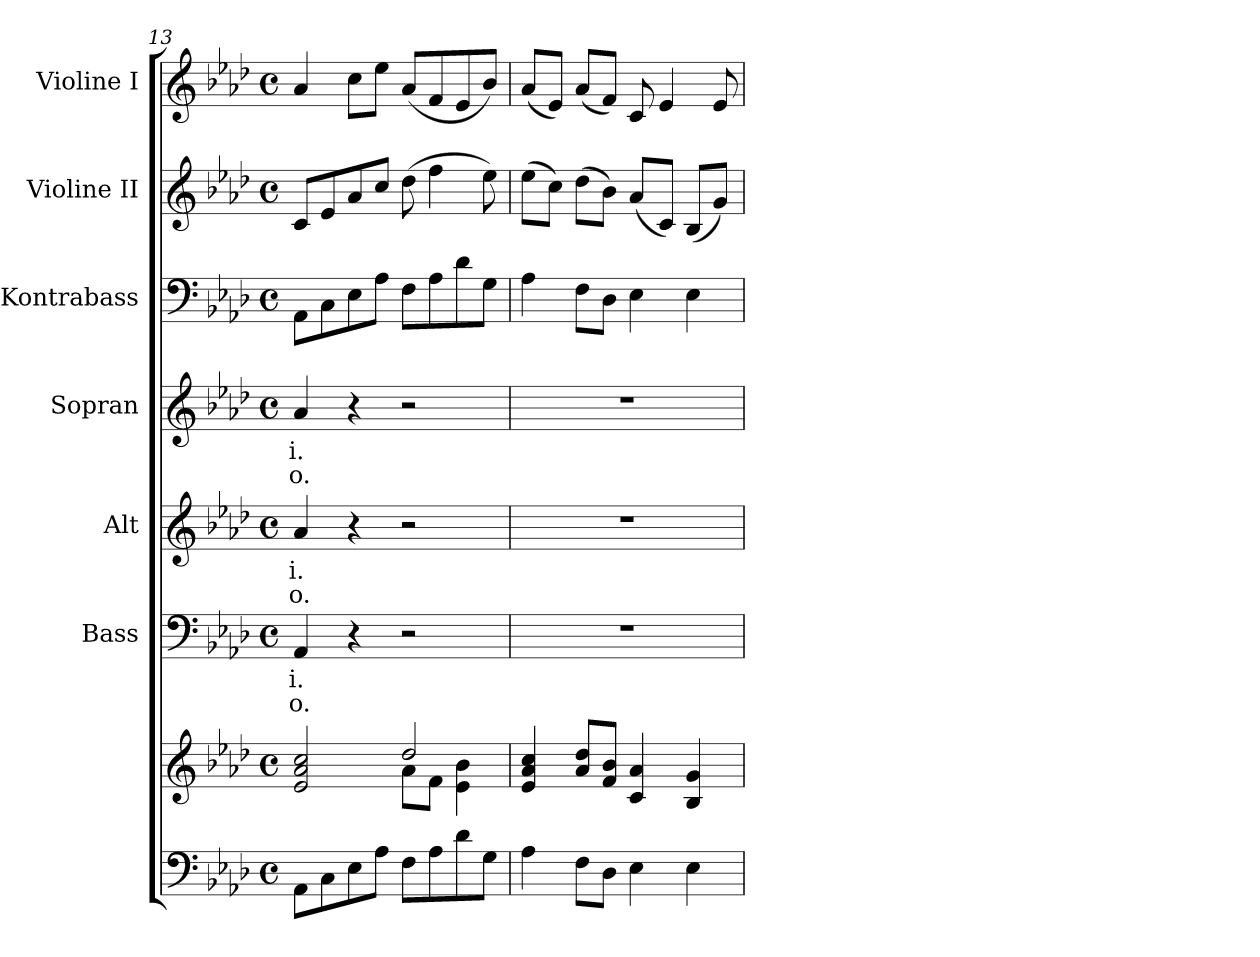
**kern	**kern	**kern	**text	**text	**kern	**text	**text	**kern	**text	**text	**kern	**kern	**kern
*part7	*part7	*part6	*part6	*part6	*part5	*part5	*part5	*part4	*part4	*part4	*part3	*part2	*part1
*staff8	*staff7	*staff6	*staff6	*staff6	*staff5	*staff5	*staff5	*staff4	*staff4	*staff4	*staff3	*staff2	*staff1
*	*	*I"Bass	*	*	*I"Alt	*	*	*I"Sopran	*	*	*I"Kontrabass	*I"Violine II	*I"Violine I
*	*	*I'B.	*	*	*I'A.	*	*	*I'S.	*	*	*I'Kb.	*I'Vl. II	*I'Vl. I
*clefF4	*clefG2	*clefF4	*	*	*clefG2	*	*	*clefG2	*	*	*clefF4	*clefG2	*clefG2
*	*	*	*	*	*	*	*	*	*	*	*ITrd7c12	*	*
*k[b-e-a-d-]	*k[b-e-a-d-]	*k[b-e-a-d-]	*	*	*k[b-e-a-d-]	*	*	*k[b-e-a-d-]	*	*	*k[b-e-a-d-]	*k[b-e-a-d-]	*k[b-e-a-d-]
*A-:	*A-:	*A-:	*	*	*A-:	*	*	*A-:	*	*	*A-:	*A-:	*A-:
*M4/4	*M4/4	*M4/4	*	*	*M4/4	*	*	*M4/4	*	*	*M4/4	*M4/4	*M4/4
*met(c)	*met(c)	*met(c)	*	*	*met(c)	*	*	*met(c)	*	*	*met(c)	*met(c)	*met(c)
=13	=13	=13	=13	=13	=13	=13	=13	=13	=13	=13	=13	=13	=13
*	*^	*	*	*	*	*	*	*	*	*	*	*	*
!	!	!	!	!LO:LY:b	!LO:LY:b	!	!LO:LY:b	!LO:LY:b	!	!LO:LY:b	!LO:LY:b	!	!	!
8AA-\L	2e-/ 2a-/ 2cc/	2ryy	4AA-/	-i.	-o.	4a-/	-i.	-o.	4a-/	-i.	-o.	8AAA-\L	8c/L	4a-/
8C\	.	.	.	.	.	.	.	.	.	.	.	8CC\	8e-/	.
8E-\	.	.	4r	.	.	4r	.	.	4r	.	.	8EE-\	8a-/	8cc\L
8A-\J	.	.	.	.	.	.	.	.	.	.	.	8AA-\J	8cc/J	8ee-\J
8F\L	2dd-/	8a-\L	2r	.	.	2r	.	.	2r	.	.	8FF\L	(>8dd-\	(<8a-/L
8A-\	.	8f\J	.	.	.	.	.	.	.	.	.	8AA-\	4ff\	8f/
8d-\	.	4e-\ 4b-\	.	.	.	.	.	.	.	.	.	8D-\	.	8e-/
8G\J	.	.	.	.	.	.	.	.	.	.	.	8GG\J	8ee-\)	8b-/J)
*	*v	*v	*	*	*	*	*	*	*	*	*	*	*	*
=14	=14	=14	=14	=14	=14	=14	=14	=14	=14	=14	=14	=14	=14
4A-\	4e-/ 4a-/ 4cc/	1r	.	.	1r	.	.	1r	.	.	4AA-\	(>8ee-\L	(<8a-/L
.	.	.	.	.	.	.	.	.	.	.	.	8cc\J)	8e-/J)
8F\L	8a-/ 8dd-/L	.	.	.	.	.	.	.	.	.	8FF\L	(>8dd-\L	(<8a-/L
8D-\J	8f/ 8b-/J	.	.	.	.	.	.	.	.	.	8DD-\J	8b-\J)	8f/J)
4E-\	4c/ 4a-/	.	.	.	.	.	.	.	.	.	4EE-\	(<8a-/L	8c/
.	.	.	.	.	.	.	.	.	.	.	.	8c/J)	4e-/
4E-\	4B-/ 4g/	.	.	.	.	.	.	.	.	.	4EE-\	(<8B-/L	.
.	.	.	.	.	.	.	.	.	.	.	.	8g/J)	8e-/
=	=	=	=	=	=	=	=	=	=	=	=	=	=
*-	*-	*-	*-	*-	*-	*-	*-	*-	*-	*-	*-	*-	*-
